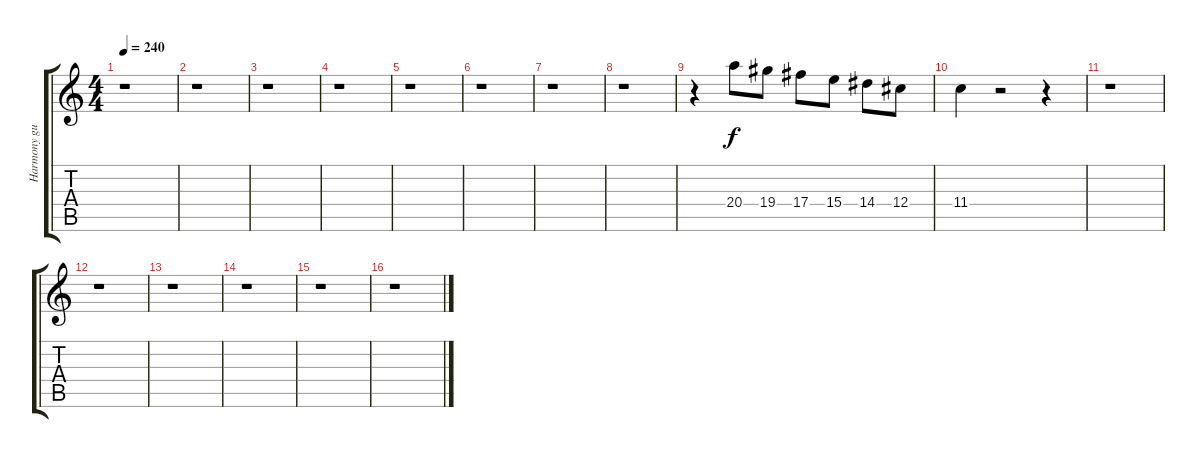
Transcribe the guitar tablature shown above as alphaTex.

\track ("Harmony guitar" "Harmony gu") {instrument distortionguitar}
\staff {score tabs}
\tuning (Eb4 Bb3 Gb3 Db3 Ab2 Eb2) {hide}
\ts (4 4)
\tempo 240
\clef g2
\ks c
r.1{dy f} |
r.1 |
r.1 |
r.1 |
r.1 |
r.1 |
r.1 |
r.1 |
r.4 20.4.8 19.4.8 17.4.8 15.4.8 14.4.8 12.4.8 |
11.4.4 r.2 r.4 |
r.1 |
r.1 |
r.1 |
r.1 |
r.1 |
r.1
